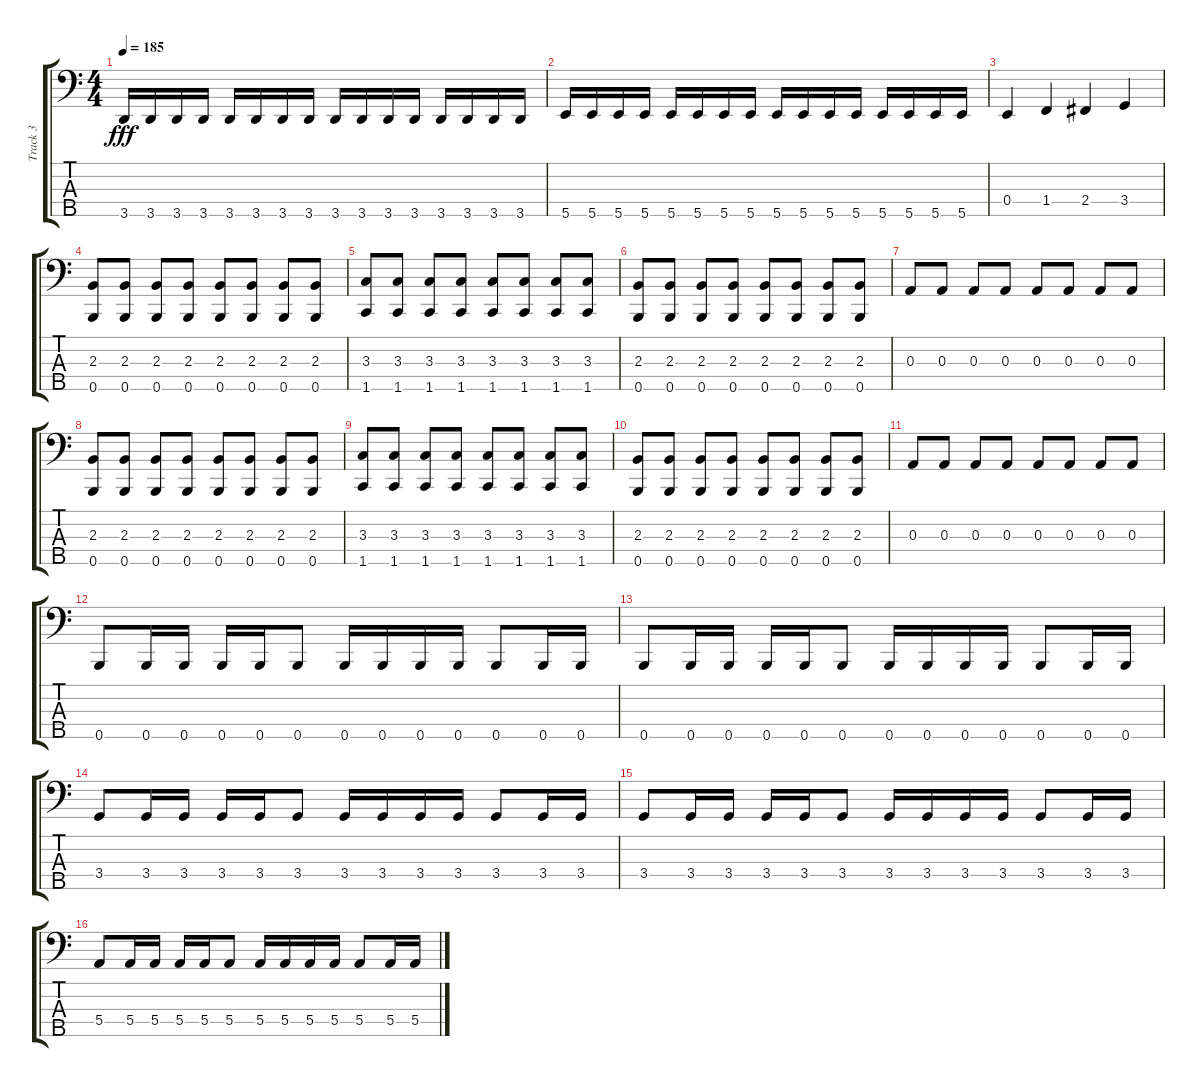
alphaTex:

\track ("Track 3" "Track 3") {instrument electricbassfinger}
\staff {score tabs}
\tuning (G2 D2 A1 E1 B0) {hide}
\ts (4 4)
\tempo 185
\clef f4
\ks c
3.5.16{dy fff} 3.5.16 3.5.16 3.5.16 3.5.16 3.5.16 3.5.16 3.5.16 3.5.16 3.5.16 3.5.16 3.5.16 3.5.16 3.5.16 3.5.16 3.5.16 |
5.5.16 5.5.16 5.5.16 5.5.16 5.5.16 5.5.16 5.5.16 5.5.16 5.5.16 5.5.16 5.5.16 5.5.16 5.5.16 5.5.16 5.5.16 5.5.16 |
0.4.4 1.4.4 2.4.4 3.4.4 |
(2.3 0.5).8 (2.3 0.5).8 (2.3 0.5).8 (2.3 0.5).8 (2.3 0.5).8 (2.3 0.5).8 (2.3 0.5).8 (2.3 0.5).8 |
(3.3 1.5).8 (3.3 1.5).8 (3.3 1.5).8 (3.3 1.5).8 (3.3 1.5).8 (3.3 1.5).8 (3.3 1.5).8 (3.3 1.5).8 |
(2.3 0.5).8 (2.3 0.5).8 (2.3 0.5).8 (2.3 0.5).8 (2.3 0.5).8 (2.3 0.5).8 (2.3 0.5).8 (2.3 0.5).8 |
0.3.8 0.3.8 0.3.8 0.3.8 0.3.8 0.3.8 0.3.8 0.3.8 |
(2.3 0.5).8 (2.3 0.5).8 (2.3 0.5).8 (2.3 0.5).8 (2.3 0.5).8 (2.3 0.5).8 (2.3 0.5).8 (2.3 0.5).8 |
(3.3 1.5).8 (3.3 1.5).8 (3.3 1.5).8 (3.3 1.5).8 (3.3 1.5).8 (3.3 1.5).8 (3.3 1.5).8 (3.3 1.5).8 |
(2.3 0.5).8 (2.3 0.5).8 (2.3 0.5).8 (2.3 0.5).8 (2.3 0.5).8 (2.3 0.5).8 (2.3 0.5).8 (2.3 0.5).8 |
0.3.8 0.3.8 0.3.8 0.3.8 0.3.8 0.3.8 0.3.8 0.3.8 |
0.5.8 0.5.16 0.5.16 0.5.16 0.5.16 0.5.8 0.5.16 0.5.16 0.5.16 0.5.16 0.5.8 0.5.16 0.5.16 |
0.5.8 0.5.16 0.5.16 0.5.16 0.5.16 0.5.8 0.5.16 0.5.16 0.5.16 0.5.16 0.5.8 0.5.16 0.5.16 |
3.4.8 3.4.16 3.4.16 3.4.16 3.4.16 3.4.8 3.4.16 3.4.16 3.4.16 3.4.16 3.4.8 3.4.16 3.4.16 |
3.4.8 3.4.16 3.4.16 3.4.16 3.4.16 3.4.8 3.4.16 3.4.16 3.4.16 3.4.16 3.4.8 3.4.16 3.4.16 |
5.4.8 5.4.16 5.4.16 5.4.16 5.4.16 5.4.8 5.4.16 5.4.16 5.4.16 5.4.16 5.4.8 5.4.16 5.4.16
